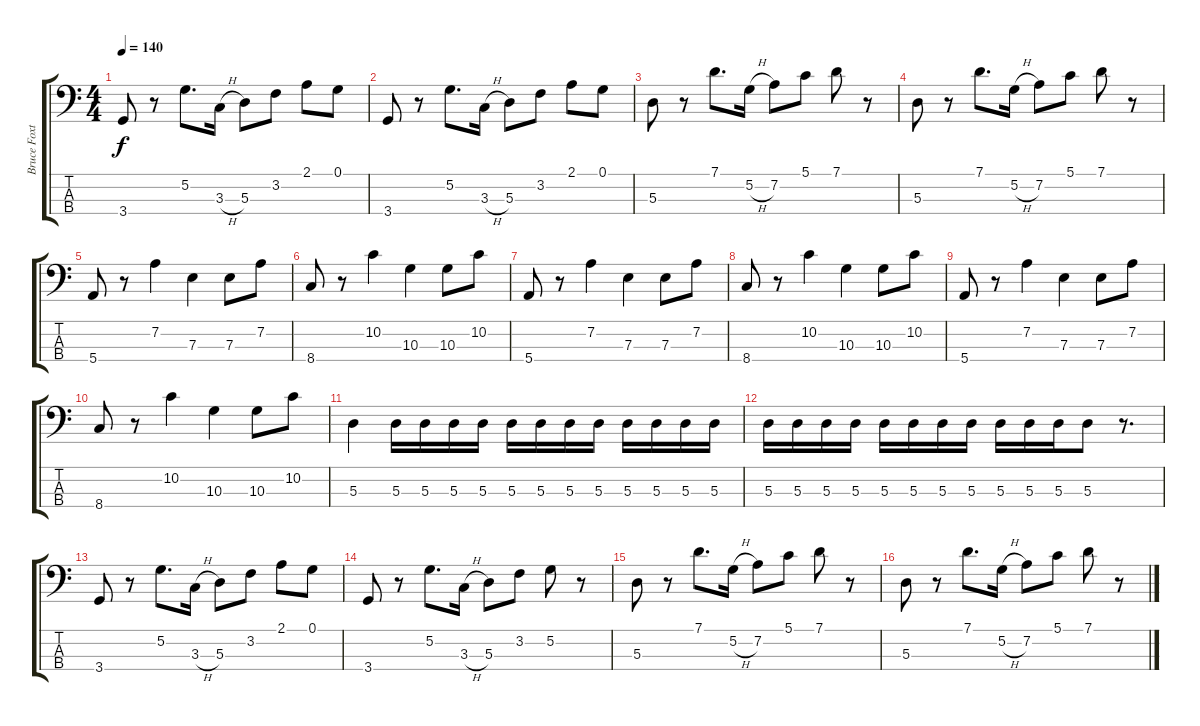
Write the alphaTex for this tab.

\track ("Bruce Foxton" "Bruce Foxt") {instrument electricbassfinger}
\staff {score tabs}
\tuning (G2 D2 A1 E1) {hide}
\ts (4 4)
\tempo 140
\clef f4
\ks c
3.4.8{dy f} r.8 5.2.8{d} 3.3{h}.16 5.3.8 3.2.8 2.1.8 0.1.8 |
3.4.8 r.8 5.2.8{d} 3.3{h}.16 5.3.8 3.2.8 2.1.8 0.1.8 |
5.3.8 r.8 7.1.8{d} 5.2{h}.16 7.2.8 5.1.8 7.1.8 r.8 |
5.3.8 r.8 7.1.8{d} 5.2{h}.16 7.2.8 5.1.8 7.1.8 r.8 |
5.4.8 r.8 7.2.4 7.3.4 7.3.8 7.2.8 |
8.4.8 r.8 10.2.4 10.3.4 10.3.8 10.2.8 |
5.4.8 r.8 7.2.4 7.3.4 7.3.8 7.2.8 |
8.4.8 r.8 10.2.4 10.3.4 10.3.8 10.2.8 |
5.4.8 r.8 7.2.4 7.3.4 7.3.8 7.2.8 |
8.4.8 r.8 10.2.4 10.3.4 10.3.8 10.2.8 |
5.3.4 5.3.16 5.3.16 5.3.16 5.3.16 5.3.16 5.3.16 5.3.16 5.3.16 5.3.16 5.3.16 5.3.16 5.3.16 |
5.3.16 5.3.16 5.3.16 5.3.16 5.3.16 5.3.16 5.3.16 5.3.16 5.3.16 5.3.16 5.3.16 5.3.8 r.8{d} |
3.4.8 r.8 5.2.8{d} 3.3{h}.16 5.3.8 3.2.8 2.1.8 0.1.8 |
3.4.8 r.8 5.2.8{d} 3.3{h}.16 5.3.8 3.2.8 5.2.8 r.8 |
5.3.8 r.8 7.1.8{d} 5.2{h}.16 7.2.8 5.1.8 7.1.8 r.8 |
5.3.8 r.8 7.1.8{d} 5.2{h}.16 7.2.8 5.1.8 7.1.8 r.8
